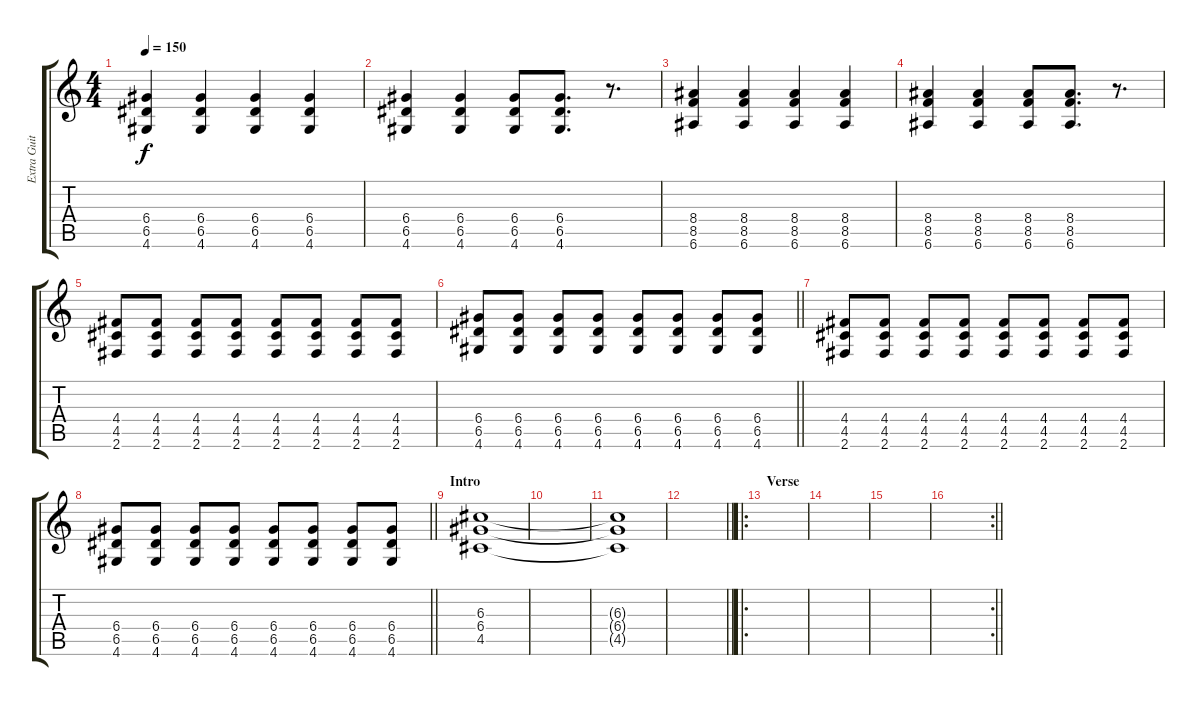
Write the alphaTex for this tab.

\track ("Extra Guitar" "Extra Guit") {instrument overdrivenguitar}
\staff {score tabs}
\tuning (E4 B3 G3 D3 A2 E2) {hide}
\ts (4 4)
\tempo 150
\clef g2
\ks c
(6.4 6.5 4.6).4{dy f} (6.4 6.5 4.6).4 (6.4 6.5 4.6).4 (6.4 6.5 4.6).4 |
(6.4 6.5 4.6).4 (6.4 6.5 4.6).4 (6.4 6.5 4.6).8 (6.4 6.5 4.6).8{d} r.8{d} |
(8.4 8.5 6.6).4 (8.4 8.5 6.6).4 (8.4 8.5 6.6).4 (8.4 8.5 6.6).4 |
(8.4 8.5 6.6).4 (8.4 8.5 6.6).4 (8.4 8.5 6.6).8 (8.4 8.5 6.6).8{d} r.8{d} |
(4.4 4.5 2.6).8 (4.4 4.5 2.6).8 (4.4 4.5 2.6).8 (4.4 4.5 2.6).8 (4.4 4.5 2.6).8 (4.4 4.5 2.6).8 (4.4 4.5 2.6).8 (4.4 4.5 2.6).8 |
\barLineRight lightlight
(6.4 6.5 4.6).8 (6.4 6.5 4.6).8 (6.4 6.5 4.6).8 (6.4 6.5 4.6).8 (6.4 6.5 4.6).8 (6.4 6.5 4.6).8 (6.4 6.5 4.6).8 (6.4 6.5 4.6).8 |
(4.4 4.5 2.6).8 (4.4 4.5 2.6).8 (4.4 4.5 2.6).8 (4.4 4.5 2.6).8 (4.4 4.5 2.6).8 (4.4 4.5 2.6).8 (4.4 4.5 2.6).8 (4.4 4.5 2.6).8 |
\barLineRight lightlight
(6.4 6.5 4.6).8 (6.4 6.5 4.6).8 (6.4 6.5 4.6).8 (6.4 6.5 4.6).8 (6.4 6.5 4.6).8 (6.4 6.5 4.6).8 (6.4 6.5 4.6).8 (6.4 6.5 4.6).8 |
\section ("" "Intro")
(6.3 6.4 4.5).1{volume 4} |
|
(6.3{t} 6.4{t} 4.5{t}).1 |
\barLineRight lightlight
|
\ro
\section ("" "Verse")
|
|
|
\rc 2
\barLineRight lightlight
